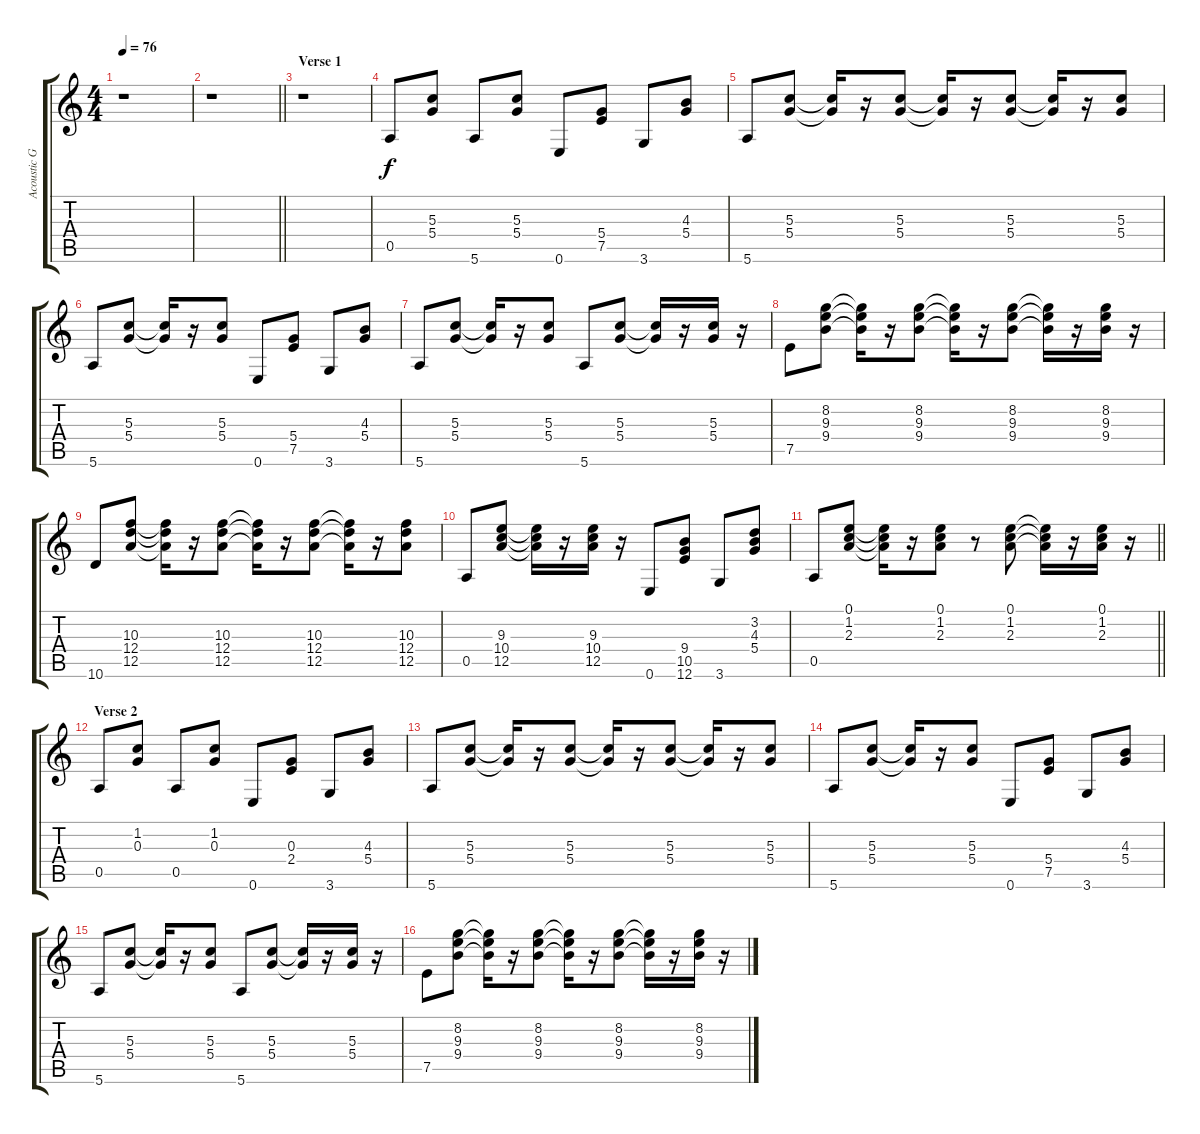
\track ("Acoustic Guitar (Steel)" "Acoustic G") {instrument acousticguitarsteel}
\staff {score tabs}
\tuning (E4 B3 G3 D3 A2 E2) {hide}
\ts (4 4)
\tempo 76
\clef g2
\ks c
r.1{dy f instrument acousticguitarsteel} |
\barLineRight lightlight
r.1 |
\section ("" "Verse 1")
r.1 |
0.5.8 (5.3 5.4).8 5.6.8 (5.3 5.4).8 0.6.8 (5.4 7.5).8 3.6.8 (4.3 5.4).8 |
5.6.8 (5.3 5.4).8 (5.3{t} 5.4{t}).16 r.16 (5.3 5.4).8 (5.3{t} 5.4{t}).16 r.16 (5.3 5.4).8 (5.3{t} 5.4{t}).16 r.16 (5.3 5.4).8 |
5.6.8 (5.3 5.4).8 (5.3{t} 5.4{t}).16 r.16 (5.3 5.4).8 0.6.8 (5.4 7.5).8 3.6.8 (4.3 5.4).8 |
5.6.8 (5.3 5.4).8 (5.3{t} 5.4{t}).16 r.16 (5.3 5.4).8 5.6.8 (5.3 5.4).8 (5.3{t} 5.4{t}).16 r.16 (5.3 5.4).16 r.16 |
7.5.8 (8.2 9.3 9.4).8 (8.2{t} 9.3{t} 9.4{t}).16 r.16 (8.2 9.3 9.4).8 (8.2{t} 9.3{t} 9.4{t}).16 r.16 (8.2 9.3 9.4).8 (8.2{t} 9.3{t} 9.4{t}).16 r.16 (8.2 9.3 9.4).16 r.16 |
10.6.8 (10.3 12.4 12.5).8 (10.3{t} 12.4{t} 12.5{t}).16 r.16 (10.3 12.4 12.5).8 (10.3{t} 12.4{t} 12.5{t}).16 r.16 (10.3 12.4 12.5).8 (10.3{t} 12.4{t} 12.5{t}).16 r.16 (10.3 12.4 12.5).8 |
0.5.8 (9.3 10.4 12.5).8 (9.3{t} 10.4{t} 12.5{t}).16 r.16 (9.3 10.4 12.5).16 r.16 0.6.8 (9.4 10.5 12.6).8 3.6.8 (3.2 4.3 5.4).8 |
\barLineRight lightlight
0.5.8 (0.1 1.2 2.3).8 (0.1{t} 1.2{t} 2.3{t}).16 r.16 (0.1 1.2 2.3).8 r.8 (0.1 1.2 2.3).8 (0.1{t} 1.2{t} 2.3{t}).16 r.16 (0.1 1.2 2.3).16 r.16 |
\section ("" "Verse 2")
0.5.8 (1.2 0.3).8 0.5.8 (1.2 0.3).8 0.6.8 (0.3 2.4).8 3.6.8 (4.3 5.4).8 |
5.6.8 (5.3 5.4).8 (5.3{t} 5.4{t}).16 r.16 (5.3 5.4).8 (5.3{t} 5.4{t}).16 r.16 (5.3 5.4).8 (5.3{t} 5.4{t}).16 r.16 (5.3 5.4).8 |
5.6.8 (5.3 5.4).8 (5.3{t} 5.4{t}).16 r.16 (5.3 5.4).8 0.6.8 (5.4 7.5).8 3.6.8 (4.3 5.4).8 |
5.6.8 (5.3 5.4).8 (5.3{t} 5.4{t}).16 r.16 (5.3 5.4).8 5.6.8 (5.3 5.4).8 (5.3{t} 5.4{t}).16 r.16 (5.3 5.4).16 r.16 |
7.5.8 (8.2 9.3 9.4).8 (8.2{t} 9.3{t} 9.4{t}).16 r.16 (8.2 9.3 9.4).8 (8.2{t} 9.3{t} 9.4{t}).16 r.16 (8.2 9.3 9.4).8 (8.2{t} 9.3{t} 9.4{t}).16 r.16 (8.2 9.3 9.4).16 r.16
